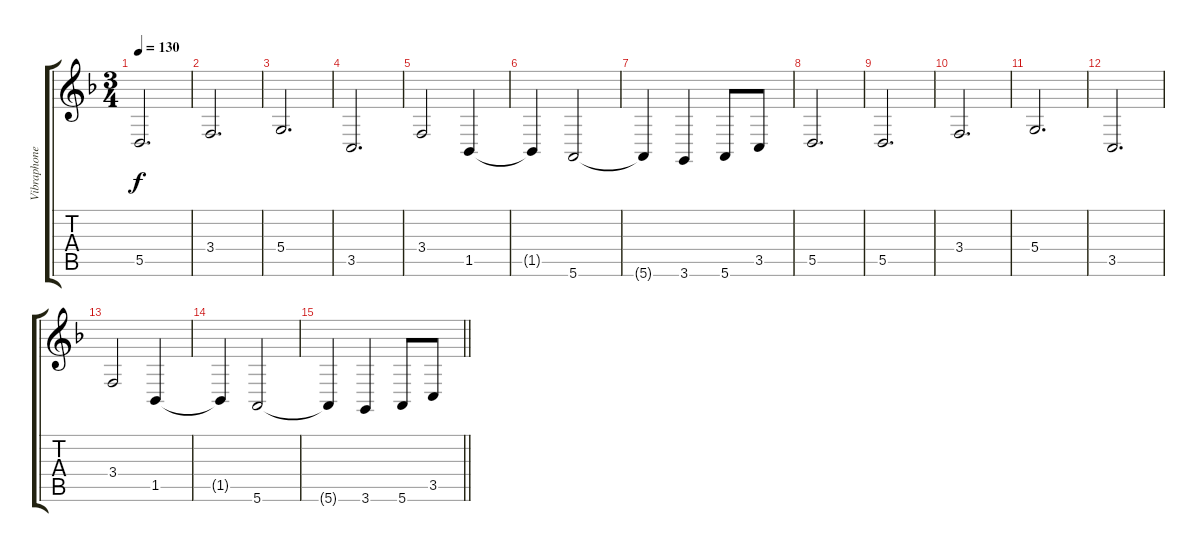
\track ("Vibraphone" "Vibraphone") {instrument vibraphone}
\staff {score tabs}
\tuning (E4 B3 G3 D3 A2 E2) {hide}
\ts (3 4)
\tempo 130
\clef g2
\ks dminor
5.5.2{d dy f} |
3.4.2{d} |
5.4.2{d} |
3.5.2{d} |
3.4.2 1.5.4 |
1.5{t}.4 5.6.2 |
5.6{t}.4 3.6.4 5.6.8 3.5.8 |
5.5.2{d} |
5.5.2{d} |
3.4.2{d} |
5.4.2{d} |
3.5.2{d} |
3.4.2 1.5.4 |
1.5{t}.4 5.6.2 |
\barLineRight lightlight
5.6{t}.4 3.6.4 5.6.8 3.5.8
